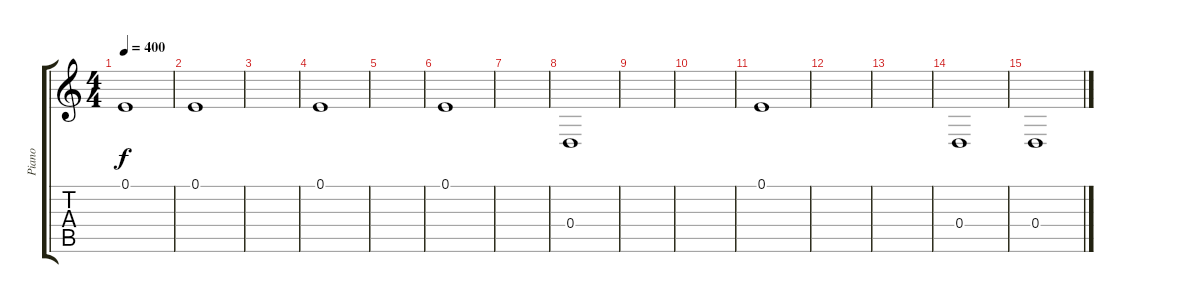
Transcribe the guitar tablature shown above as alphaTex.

\track ("Piano" "Piano") {instrument brightacousticpiano}
\staff {score tabs}
\tuning (E4 B3 G3 D3 A2 E2) {hide}
\ts (4 4)
\tempo 400
\clef g2
\ks c
0.1.1{dy f} |
0.1.1 |
|
0.1.1 |
|
0.1.1 |
|
0.4.1 |
|
|
0.1.1 |
|
|
0.4.1 |
0.4.1
